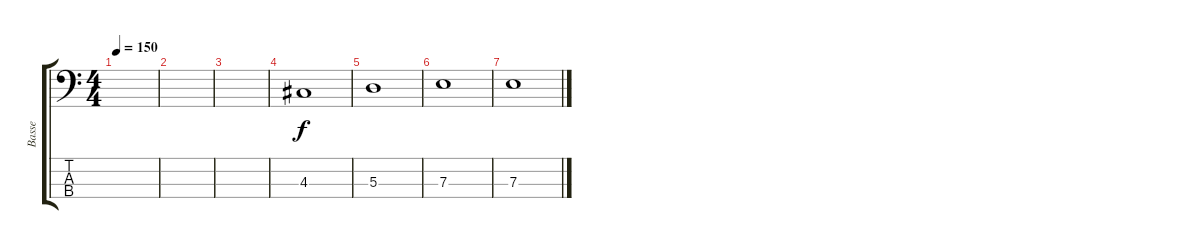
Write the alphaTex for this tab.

\track ("Basse" "Basse") {instrument electricbasspick}
\staff {score tabs}
\tuning (G2 D2 A1 E1) {hide}
\ts (4 4)
\tempo 150
\clef f4
\ks c
|
|
|
4.3.1 |
5.3.1 |
7.3.1 |
7.3.1
